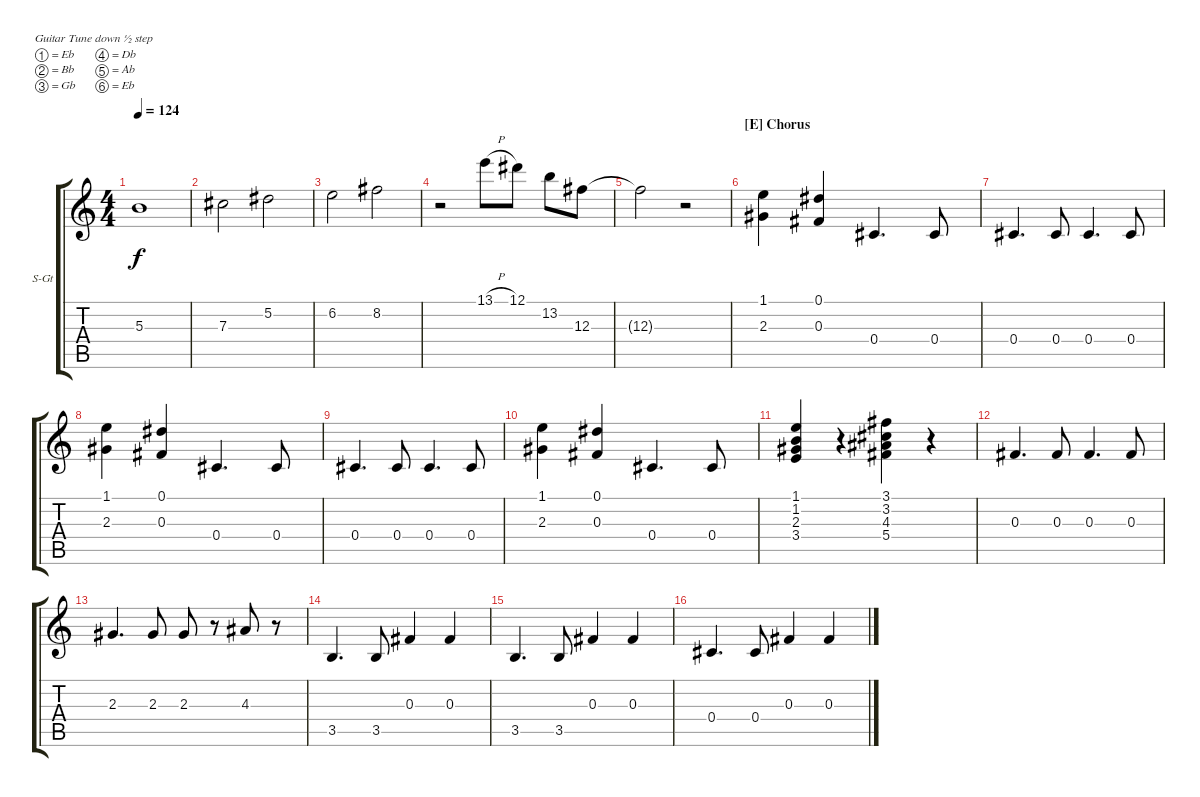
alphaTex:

\bracketExtendMode groupsimilarinstruments
\firstSystemTrackNameOrientation horizontal
\otherSystemsTrackNameOrientation horizontal
\track ("Gt 2" "S-Gt") {instrument acousticguitarsteel}
\staff {score tabs}
\tuning (Eb4 Bb3 Gb3 Db3 Ab2 Eb2)
\ts (4 4)
\tempo 124
\clef g2
\scale
1.03909
\ks c
5.3.1{dy f} |
\scale
0.960908 7.3.2 5.2.2 |
\scale
1.03909 6.2.2 8.2.2 |
\scale
0.960908 r.2 13.1{h}.8 12.1.8 13.2.8 12.3.8 |
\scale
1.03909 12.3{t}.2 r.2 |
\section ("E" "Chorus")
\scale
0.960908 (2.3 1.1).4 (0.1 0.3).4 0.4.4{d} 0.4.8 |
\scale
1.03909 0.4.4{d} 0.4.8 0.4.4{d} 0.4.8 |
\scale
0.960908 (2.3 1.1).4 (0.1 0.3).4 0.4.4{d} 0.4.8 |
\scale
1.03909 0.4.4{d} 0.4.8 0.4.4{d} 0.4.8 |
\scale
0.960908 (2.3 1.1).4 (0.1 0.3).4 0.4.4{d} 0.4.8 |
\scale
1.03909 (1.1 1.2 2.3 3.4).4 r.4 (3.1 3.2 4.3 5.4).4 r.4 |
\scale
0.960908 0.3.4{d} 0.3.8 0.3.4{d} 0.3.8 |
\scale
1.03909 2.3.4{d} 2.3.8 2.3.8 r.8 4.3.8 r.8 |
\scale
0.960908 3.5.4{d} 3.5.8 0.3.4 0.3.4 |
\scale
1.03909 3.5.4{d} 3.5.8 0.3.4 0.3.4 |
\scale
0.960908 0.4.4{d} 0.4.8 0.3.4 0.3.4
